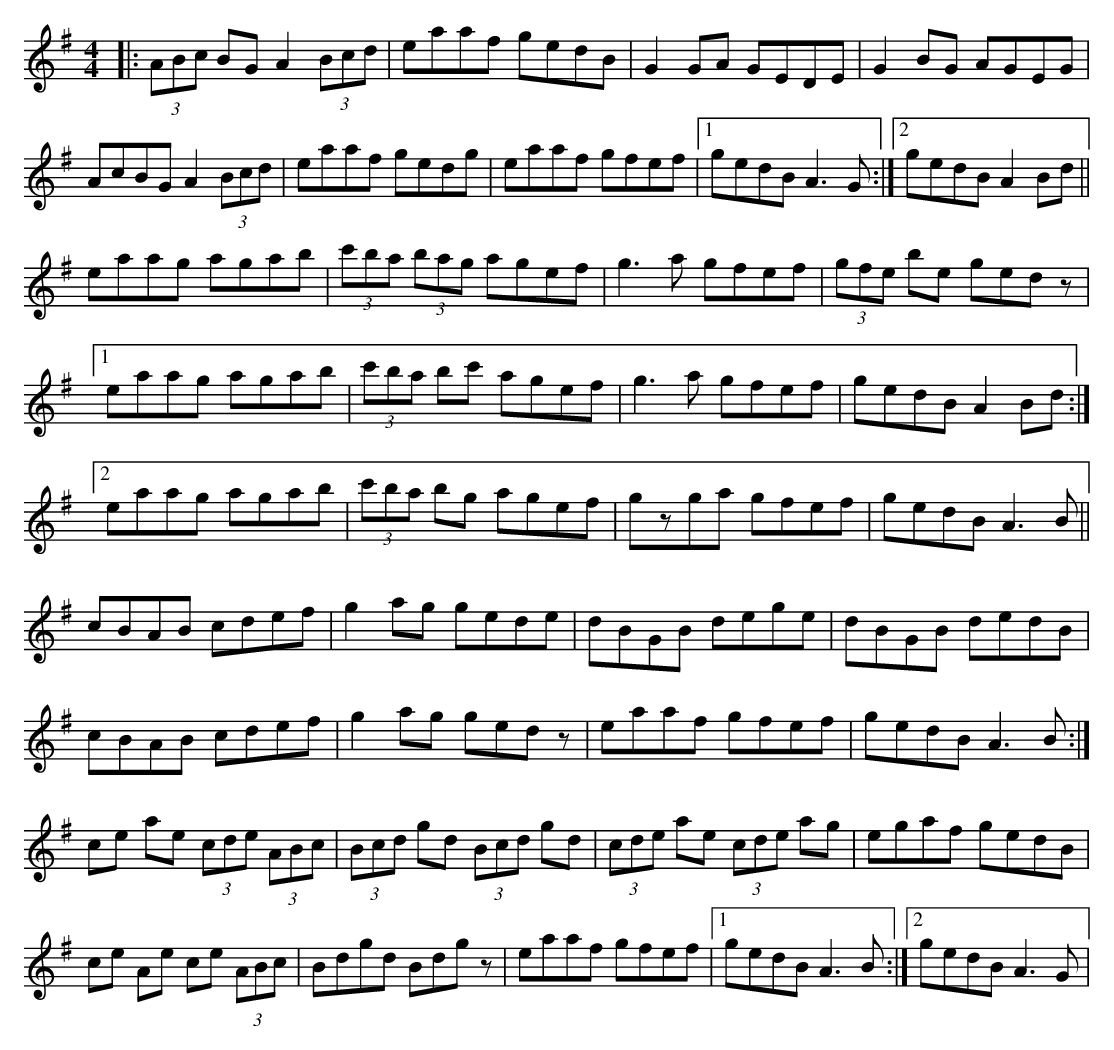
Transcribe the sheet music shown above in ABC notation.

X:1
M:4/4
K:Ador
|:(3ABc BG A2 (3Bcd|eaaf gedB|G2 GA GEDE|G2BG AGEG|
AcBG A2 (3Bcd|eaaf gedg|eaaf gfef|1 gedB A3 G:|2 gedB A2Bd||
eaag agab|(3c'ba (3bag agef|g3a gfef|(3gfe be gedz|
[1 eaag agab|(3c'ba bc' agef|g3a gfef|gedB A2 Bd:|
[2 eaag agab|(3c'ba bg agef|gzga gfef|gedB A3 B||
cBAB cdef|g2 ag gede|dBGB dege|dBGB dedB|
cBAB cdef|g2 ag gedz|eaaf gfef|gedB A3 B:|
ce ae (3cde (3ABc|(3Bcd gd (3Bcd gd|(3cde ae (3cde ag|egaf gedB|
ce Ae ce (3ABc|Bdgd Bdgz|eaaf gfef|1 gedB A3 B:|2 gedB A3 G|
